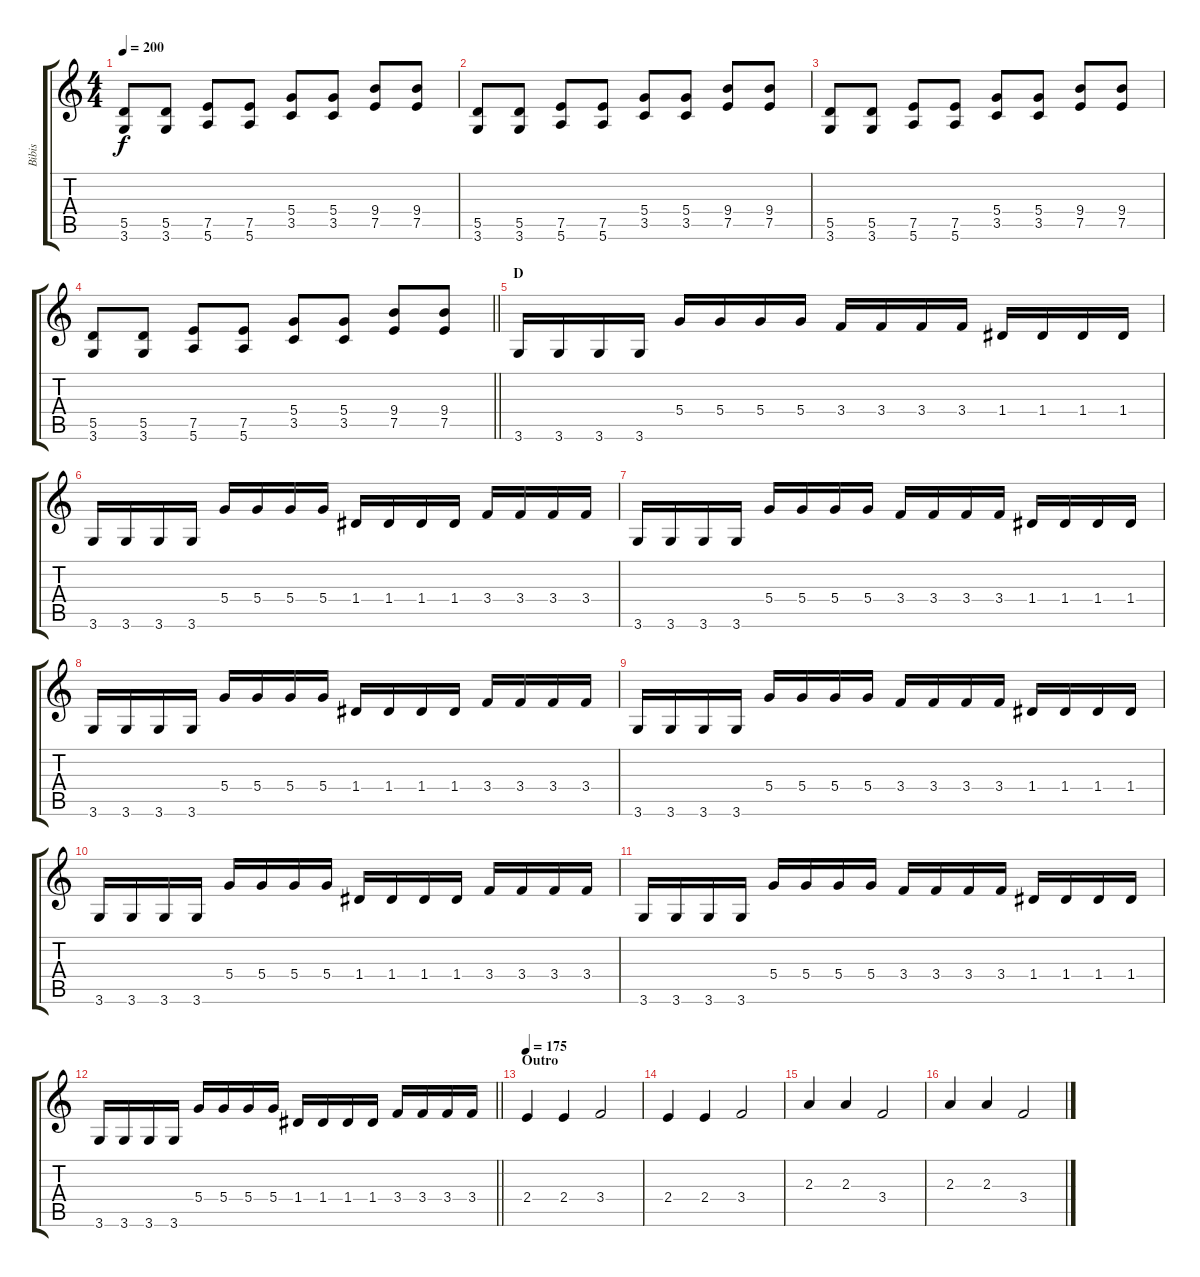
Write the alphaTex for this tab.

\track ("Bibis" "Bibis") {instrument overdrivenguitar}
\staff {score tabs}
\tuning (E4 B3 G3 D3 A2 E2) {hide}
\ts (4 4)
\tempo 200
\clef g2
\ks c
(5.5 3.6).8{dy f} (5.5 3.6).8 (7.5 5.6).8 (7.5 5.6).8 (5.4 3.5).8 (5.4 3.5).8 (9.4 7.5).8 (9.4 7.5).8 |
(5.5 3.6).8 (5.5 3.6).8 (7.5 5.6).8 (7.5 5.6).8 (5.4 3.5).8 (5.4 3.5).8 (9.4 7.5).8 (9.4 7.5).8 |
(5.5 3.6).8 (5.5 3.6).8 (7.5 5.6).8 (7.5 5.6).8 (5.4 3.5).8 (5.4 3.5).8 (9.4 7.5).8 (9.4 7.5).8 |
\barLineRight lightlight
(5.5 3.6).8 (5.5 3.6).8 (7.5 5.6).8 (7.5 5.6).8 (5.4 3.5).8 (5.4 3.5).8 (9.4 7.5).8 (9.4 7.5).8 |
\section ("" "D")
3.6.16 3.6.16 3.6.16 3.6.16 5.4.16 5.4.16 5.4.16 5.4.16 3.4.16 3.4.16 3.4.16 3.4.16 1.4.16 1.4.16 1.4.16 1.4.16 |
3.6.16 3.6.16 3.6.16 3.6.16 5.4.16 5.4.16 5.4.16 5.4.16 1.4.16 1.4.16 1.4.16 1.4.16 3.4.16 3.4.16 3.4.16 3.4.16 |
3.6.16 3.6.16 3.6.16 3.6.16 5.4.16 5.4.16 5.4.16 5.4.16 3.4.16 3.4.16 3.4.16 3.4.16 1.4.16 1.4.16 1.4.16 1.4.16 |
3.6.16 3.6.16 3.6.16 3.6.16 5.4.16 5.4.16 5.4.16 5.4.16 1.4.16 1.4.16 1.4.16 1.4.16 3.4.16 3.4.16 3.4.16 3.4.16 |
3.6.16 3.6.16 3.6.16 3.6.16 5.4.16 5.4.16 5.4.16 5.4.16 3.4.16 3.4.16 3.4.16 3.4.16 1.4.16 1.4.16 1.4.16 1.4.16 |
3.6.16 3.6.16 3.6.16 3.6.16 5.4.16 5.4.16 5.4.16 5.4.16 1.4.16 1.4.16 1.4.16 1.4.16 3.4.16 3.4.16 3.4.16 3.4.16 |
3.6.16 3.6.16 3.6.16 3.6.16 5.4.16 5.4.16 5.4.16 5.4.16 3.4.16 3.4.16 3.4.16 3.4.16 1.4.16 1.4.16 1.4.16 1.4.16 |
\barLineRight lightlight
3.6.16 3.6.16 3.6.16 3.6.16 5.4.16 5.4.16 5.4.16 5.4.16 1.4.16 1.4.16 1.4.16 1.4.16 3.4.16 3.4.16 3.4.16 3.4.16 |
\section ("" "Outro")
\tempo 175
2.4.4 2.4.4 3.4.2 |
2.4.4 2.4.4 3.4.2 |
2.3.4 2.3.4 3.4.2 |
2.3.4 2.3.4 3.4.2
